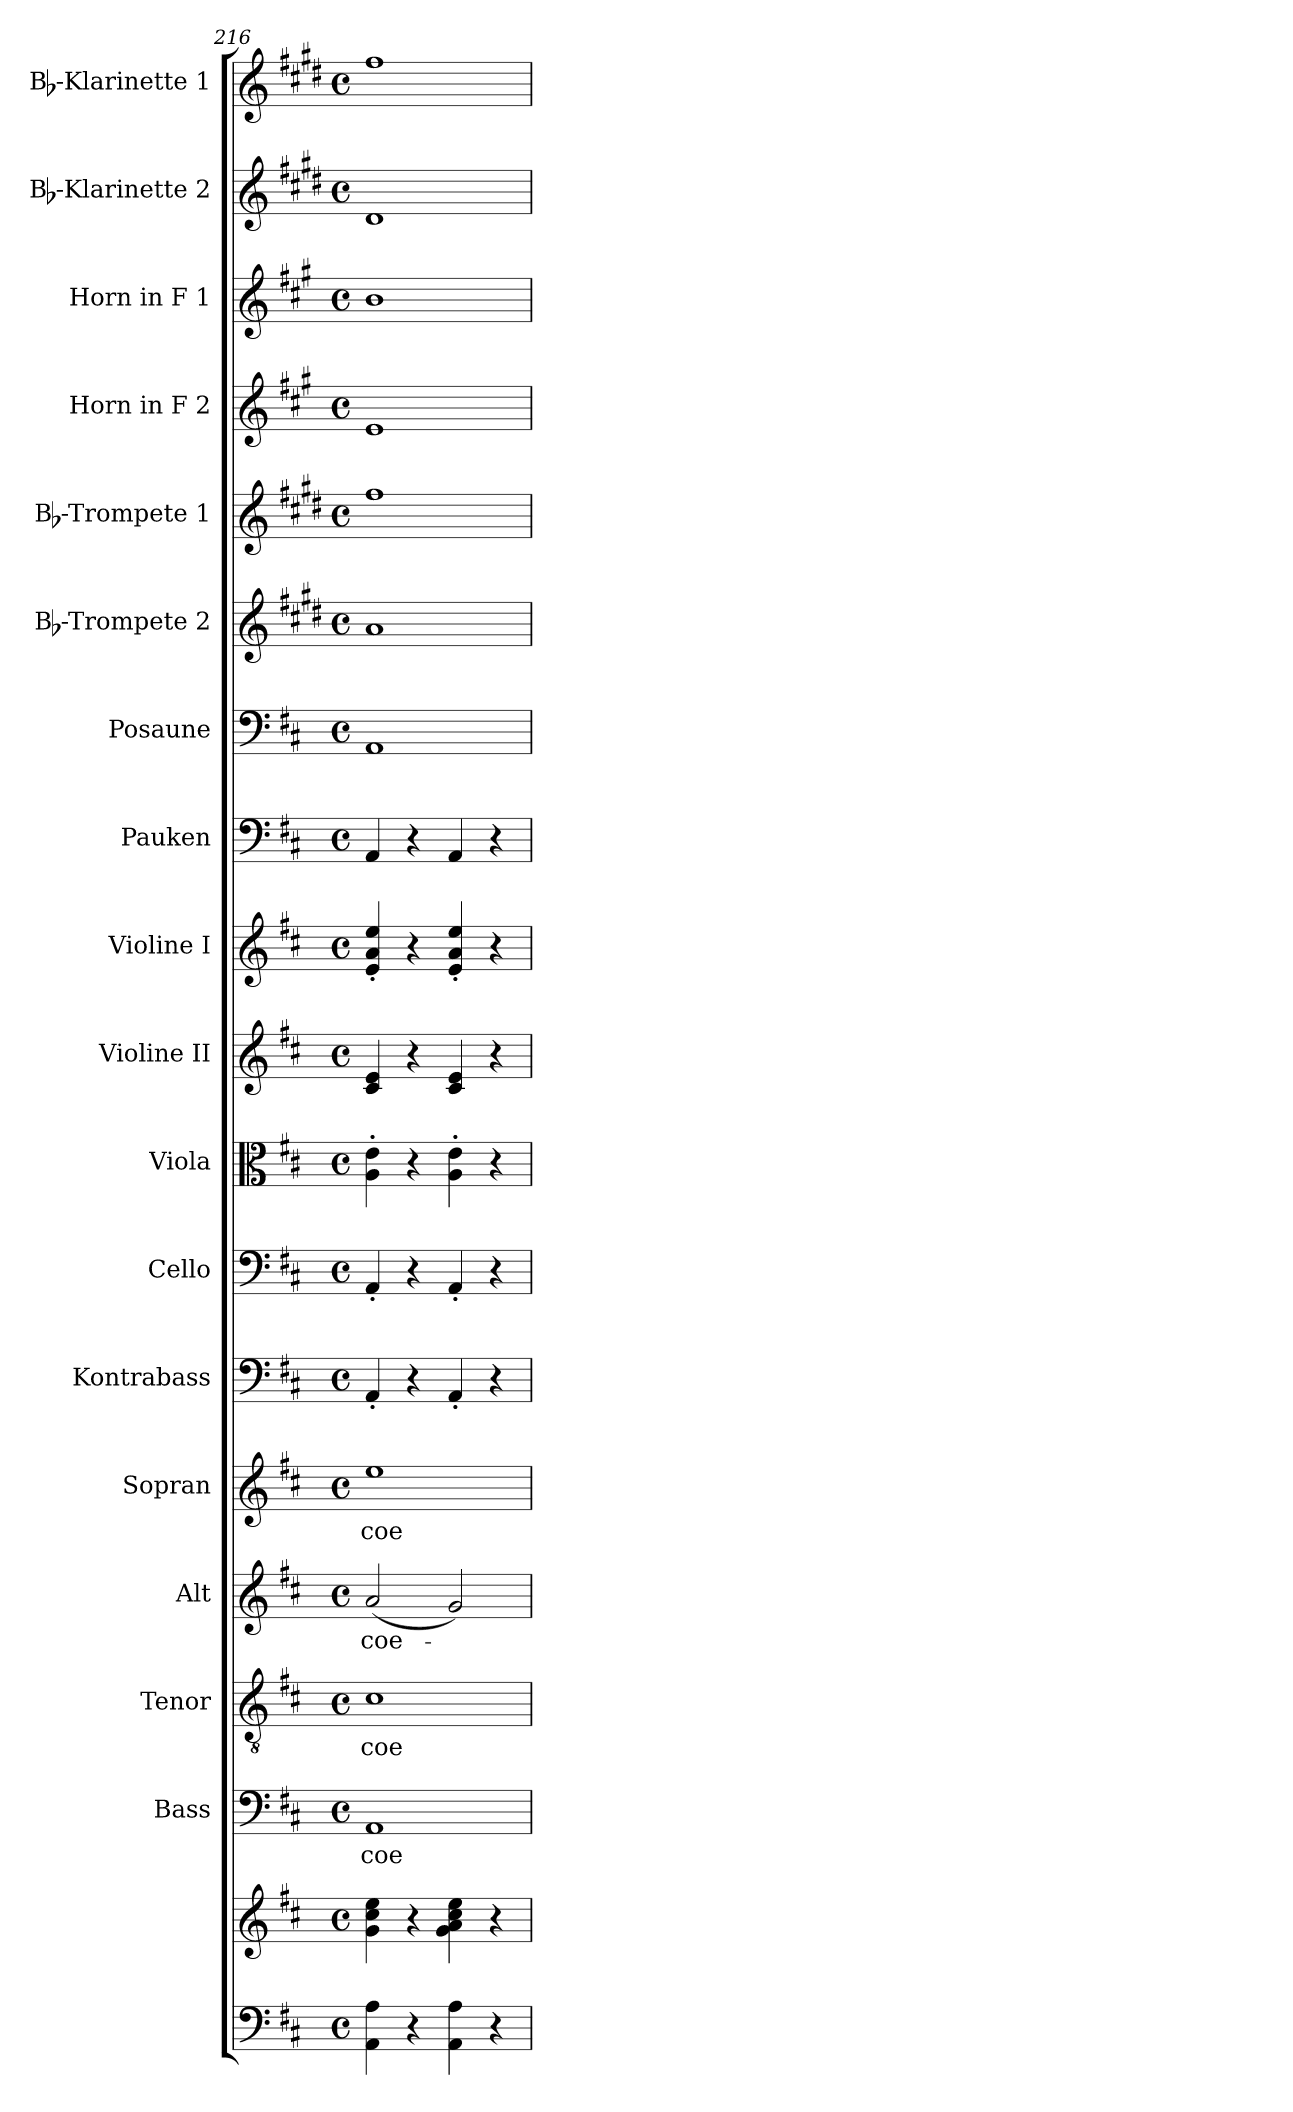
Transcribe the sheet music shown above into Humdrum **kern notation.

**kern	**kern	**kern	**text	**kern	**text	**kern	**text	**kern	**text	**kern	**kern	**kern	**kern	**kern	**kern	**kern	**kern	**kern	**kern	**kern	**kern	**kern
*part18	*part18	*part17	*part17	*part16	*part16	*part15	*part15	*part14	*part14	*part13	*part12	*part11	*part10	*part9	*part8	*part7	*part6	*part5	*part4	*part3	*part2	*part1
*staff19	*staff18	*staff17	*staff17	*staff16	*staff16	*staff15	*staff15	*staff14	*staff14	*staff13	*staff12	*staff11	*staff10	*staff9	*staff8	*staff7	*staff6	*staff5	*staff4	*staff3	*staff2	*staff1
*	*	*I"Bass	*	*I"Tenor	*	*I"Alt	*	*I"Sopran	*	*I"Kontrabass	*I"Cello	*I"Viola	*I"Violine II	*I"Violine I	*I"Pauken	*I"Posaune	*I"Bb-Trompete 2	*I"Bb-Trompete 1	*I"Horn in F 2	*I"Horn in F 1	*I"Bb-Klarinette 2	*I"Bb-Klarinette 1
*	*	*I'B.	*	*I'T.	*	*I'A.	*	*I'S.	*	*I'Kb.	*	*I'Vla.	*I'Vl. II	*I'Vl. I	*I'Pk.	*I'Pos.	*I'Bb Trp. 2	*I'Bb Trp. 1	*	*	*I'Bb Kl. 2	*I'Bb Kl. 1
*clefF4	*clefG2	*clefF4	*	*clefGv2	*	*clefG2	*	*clefG2	*	*clefF4	*clefF4	*clefC3	*clefG2	*clefG2	*clefF4	*clefF4	*clefG2	*clefG2	*clefG2	*clefG2	*clefG2	*clefG2
*	*	*	*	*	*	*	*	*	*	*ITrd7c12	*	*	*	*	*	*	*ITrd1c2	*ITrd1c2	*ITrd4c7	*ITrd4c7	*ITrd1c2	*ITrd1c2
*k[f#c#]	*k[f#c#]	*k[f#c#]	*	*k[f#c#]	*	*k[f#c#]	*	*k[f#c#]	*	*k[f#c#]	*k[f#c#]	*k[f#c#]	*k[f#c#]	*k[f#c#]	*k[f#c#]	*k[f#c#]	*k[f#c#]	*k[f#c#]	*k[f#c#]	*k[f#c#]	*k[f#c#]	*k[f#c#]
*D:	*D:	*D:	*	*D:	*	*D:	*	*D:	*	*D:	*D:	*D:	*D:	*D:	*D:	*D:	*D:	*D:	*D:	*D:	*D:	*D:
*M4/4	*M4/4	*M4/4	*	*M4/4	*	*M4/4	*	*M4/4	*	*M4/4	*M4/4	*M4/4	*M4/4	*M4/4	*M4/4	*M4/4	*M4/4	*M4/4	*M4/4	*M4/4	*M4/4	*M4/4
*met(c)	*met(c)	*met(c)	*	*met(c)	*	*met(c)	*	*met(c)	*	*met(c)	*met(c)	*met(c)	*met(c)	*met(c)	*met(c)	*met(c)	*met(c)	*met(c)	*met(c)	*met(c)	*met(c)	*met(c)
=216	=216	=216	=216	=216	=216	=216	=216	=216	=216	=216	=216	=216	=216	=216	=216	=216	=216	=216	=216	=216	=216	=216
!	!	!	!LO:LY:b	!	!LO:LY:b	!	!LO:LY:b	!	!LO:LY:b	!	!	!	!	!	!	!	!	!	!	!	!	!
4AA\ 4A\	4g\ 4cc#\ 4ee\	1AA	coe-	1c#	coe-	(<2a/	coe-	1ee	coe-	4AAA'</	4AA'</	4A\'> 4e\'>	4c#/ 4e/	4e/'< 4a/'< 4ee/'<	4AA/	1AA	1g	1ee	1A	1e	1c#	1ee
4r	4r	.	.	.	.	.	.	.	.	4r	4r	4r	4r	4r	4r	.	.	.	.	.	.	.
4AA\ 4A\	4g\ 4a\ 4cc#\ 4ee\	.	.	.	.	2g/)	.	.	.	4AAA'</	4AA'</	4A\'> 4e\'>	4c#/ 4e/	4e/'< 4a/'< 4ee/'<	4AA/	.	.	.	.	.	.	.
4r	4r	.	.	.	.	.	.	.	.	4r	4r	4r	4r	4r	4r	.	.	.	.	.	.	.
=	=	=	=	=	=	=	=	=	=	=	=	=	=	=	=	=	=	=	=	=	=	=
*-	*-	*-	*-	*-	*-	*-	*-	*-	*-	*-	*-	*-	*-	*-	*-	*-	*-	*-	*-	*-	*-	*-
